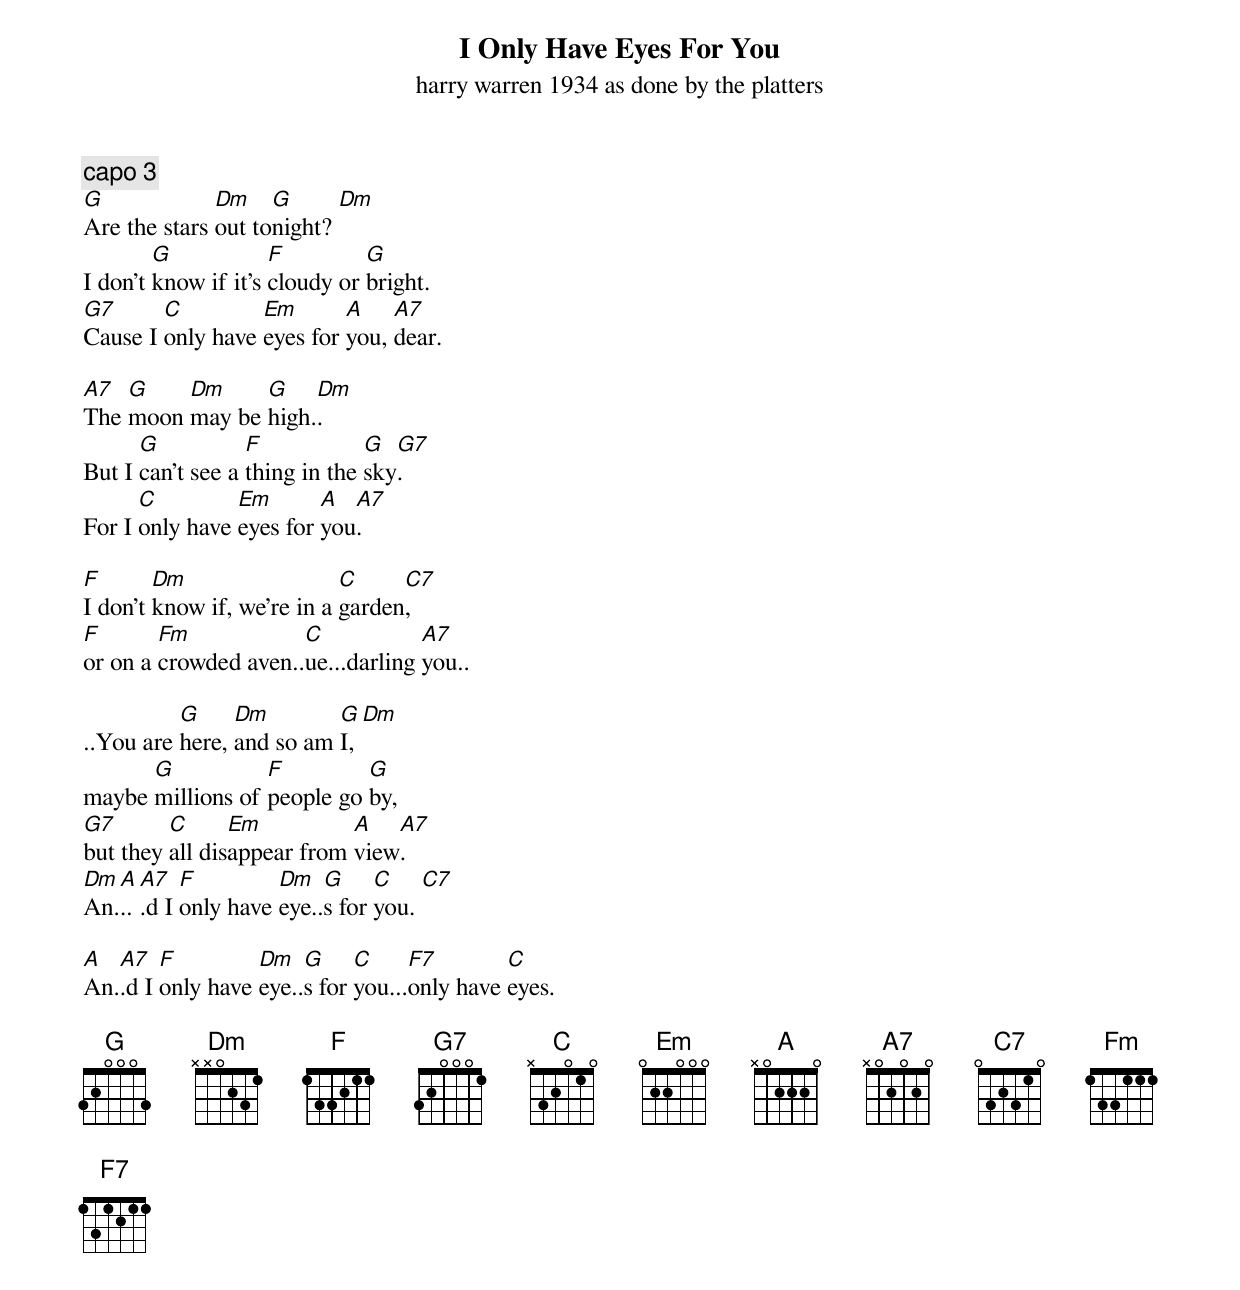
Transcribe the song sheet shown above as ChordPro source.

{title: I Only Have Eyes For You}
{subtitle: harry warren 1934 as done by the platters}
{c:capo 3}
[G]Are the stars [Dm]out to[G]night? [Dm]
I don't [G]know if it's [F]cloudy or [G]bright.
[G7]Cause I [C]only have [Em]eyes for [A]you, [A7]dear.

[A7]The [G]moon [Dm]may be [G]high.[Dm].
But I [G]can't see a [F]thing in the [G]sky[G7].
For I [C]only have [Em]eyes for [A]you[A7].

[F]I don't [Dm]know if, we're in a [C]garden[C7],
[F]or on a [Fm]crowded aven..[C]ue...darling [A7]you..

..You are [G]here, [Dm]and so am [G]I, [Dm]
maybe [G]millions of [F]people go [G]by,
[G7]but they [C]all dis[Em]appear from [A]view[A7].
[Dm]An.[A]..[A7].d I [F]only have [Dm]eye..[G]s for [C]you. [C7]

[A]An.[A7].d I [F]only have [Dm]eye..[G]s for [C]you...[F7]only have [C]eyes.

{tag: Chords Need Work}
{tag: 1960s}
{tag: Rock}
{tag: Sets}
